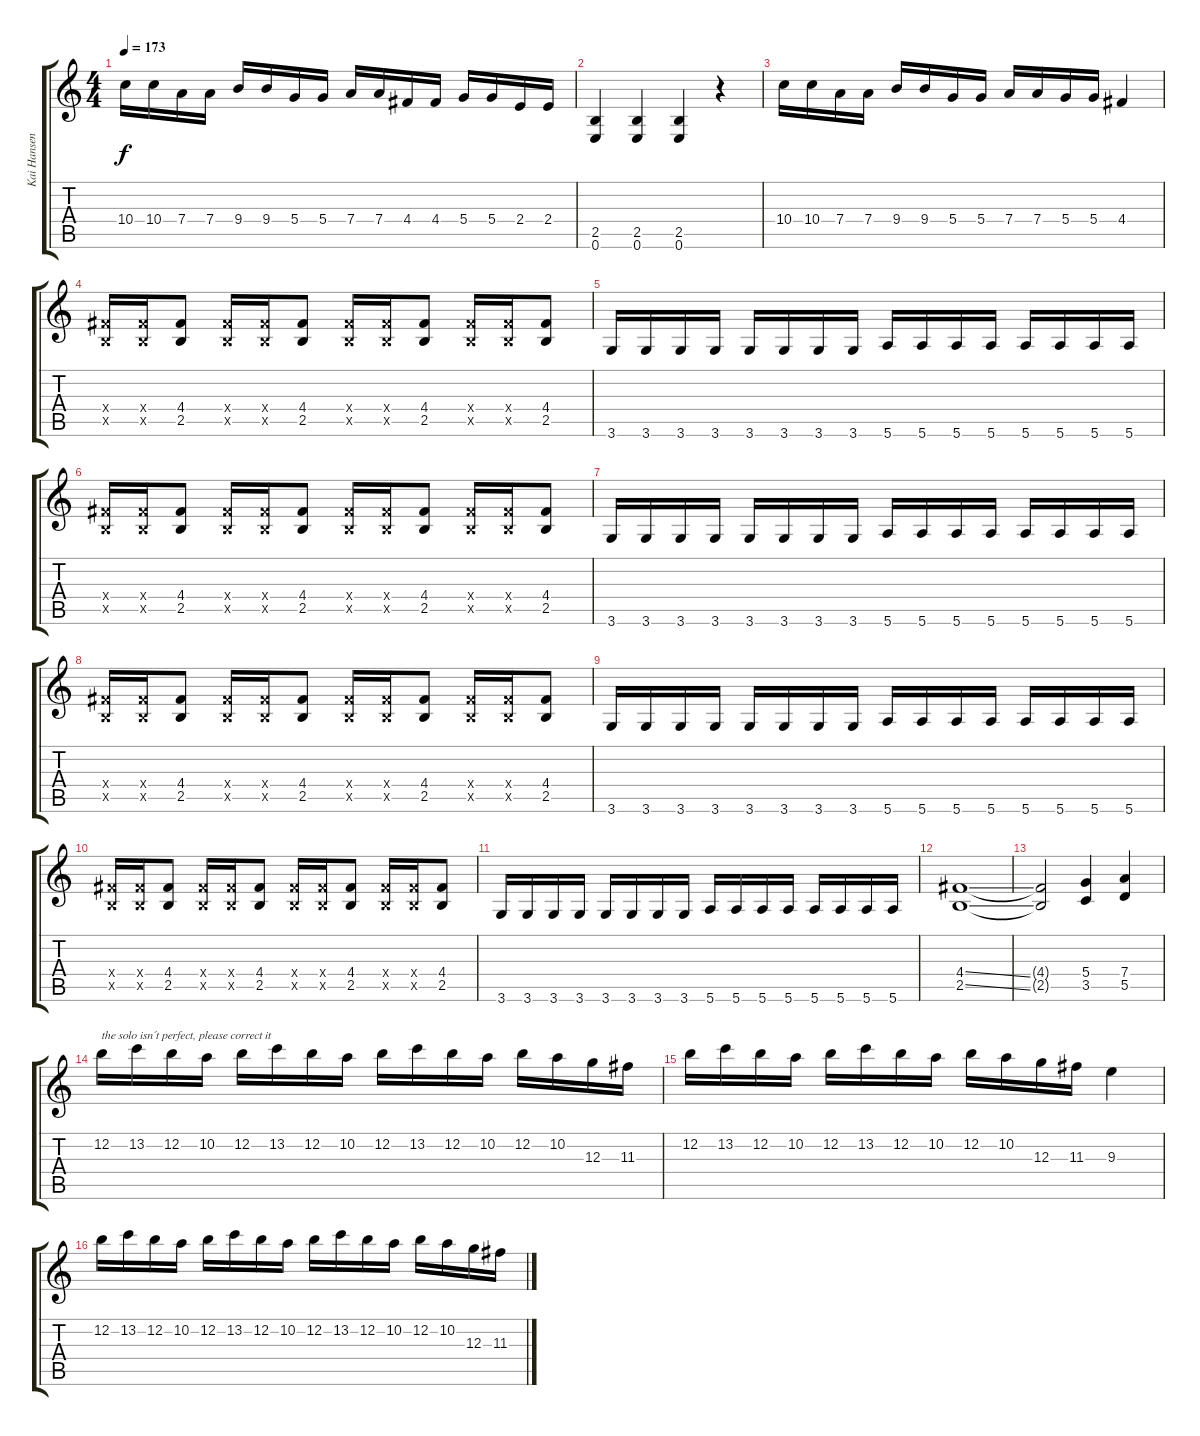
\track ("Kai Hansen" "Kai Hansen") {instrument overdrivenguitar}
\staff {score tabs}
\tuning (E4 B3 G3 D3 A2 E2) {hide}
\ts (4 4)
\tempo 173
\clef g2
\ks c
10.4.16{dy f} 10.4.16 7.4.16 7.4.16 9.4.16 9.4.16 5.4.16 5.4.16 7.4.16 7.4.16 4.4.16 4.4.16 5.4.16 5.4.16 2.4.16 2.4.16 |
(2.5 0.6).4 (2.5 0.6).4 (2.5 0.6).4 r.4 |
10.4.16 10.4.16 7.4.16 7.4.16 9.4.16 9.4.16 5.4.16 5.4.16 7.4.16 7.4.16 5.4.16 5.4.16 4.4.4 |
(4.4{x} 2.5{x}).16 (4.4{x} 2.5{x}).16 (4.4 2.5).8 (4.4{x} 2.5{x}).16 (4.4{x} 2.5{x}).16 (4.4 2.5).8 (4.4{x} 2.5{x}).16 (4.4{x} 2.5{x}).16 (4.4 2.5).8 (4.4{x} 2.5{x}).16 (4.4{x} 2.5{x}).16 (4.4 2.5).8 |
3.6.16 3.6.16 3.6.16 3.6.16 3.6.16 3.6.16 3.6.16 3.6.16 5.6.16 5.6.16 5.6.16 5.6.16 5.6.16 5.6.16 5.6.16 5.6.16 |
(4.4{x} 2.5{x}).16 (4.4{x} 2.5{x}).16 (4.4 2.5).8 (4.4{x} 2.5{x}).16 (4.4{x} 2.5{x}).16 (4.4 2.5).8 (4.4{x} 2.5{x}).16 (4.4{x} 2.5{x}).16 (4.4 2.5).8 (4.4{x} 2.5{x}).16 (4.4{x} 2.5{x}).16 (4.4 2.5).8 |
3.6.16 3.6.16 3.6.16 3.6.16 3.6.16 3.6.16 3.6.16 3.6.16 5.6.16 5.6.16 5.6.16 5.6.16 5.6.16 5.6.16 5.6.16 5.6.16 |
(4.4{x} 2.5{x}).16 (4.4{x} 2.5{x}).16 (4.4 2.5).8 (4.4{x} 2.5{x}).16 (4.4{x} 2.5{x}).16 (4.4 2.5).8 (4.4{x} 2.5{x}).16 (4.4{x} 2.5{x}).16 (4.4 2.5).8 (4.4{x} 2.5{x}).16 (4.4{x} 2.5{x}).16 (4.4 2.5).8 |
3.6.16 3.6.16 3.6.16 3.6.16 3.6.16 3.6.16 3.6.16 3.6.16 5.6.16 5.6.16 5.6.16 5.6.16 5.6.16 5.6.16 5.6.16 5.6.16 |
(4.4{x} 2.5{x}).16 (4.4{x} 2.5{x}).16 (4.4 2.5).8 (4.4{x} 2.5{x}).16 (4.4{x} 2.5{x}).16 (4.4 2.5).8 (4.4{x} 2.5{x}).16 (4.4{x} 2.5{x}).16 (4.4 2.5).8 (4.4{x} 2.5{x}).16 (4.4{x} 2.5{x}).16 (4.4 2.5).8 |
3.6.16 3.6.16 3.6.16 3.6.16 3.6.16 3.6.16 3.6.16 3.6.16 5.6.16 5.6.16 5.6.16 5.6.16 5.6.16 5.6.16 5.6.16 5.6.16 |
(4.4{ss} 2.5{ss}).1 |
(4.4{t} 2.5{t}).2 (5.4 3.5).4 (7.4 5.5).4 |
12.2.16{txt "the solo isn´t perfect, please correct it"} 13.2.16 12.2.16 10.2.16 12.2.16 13.2.16 12.2.16 10.2.16 12.2.16 13.2.16 12.2.16 10.2.16 12.2.16 10.2.16 12.3.16 11.3.16 |
12.2.16 13.2.16 12.2.16 10.2.16 12.2.16 13.2.16 12.2.16 10.2.16 12.2.16 10.2.16 12.3.16 11.3.16 9.3.4 |
12.2.16 13.2.16 12.2.16 10.2.16 12.2.16 13.2.16 12.2.16 10.2.16 12.2.16 13.2.16 12.2.16 10.2.16 12.2.16 10.2.16 12.3.16 11.3.16
